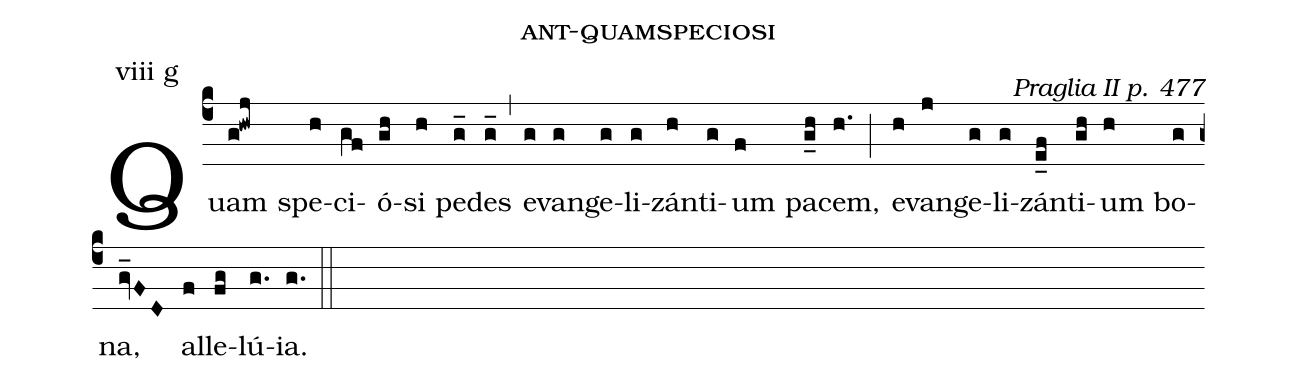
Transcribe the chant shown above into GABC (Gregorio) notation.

name: ant-quamspeciosi;
commentary: Praglia II p. 477;
annotation: viii g;
%%
(c4) Quam(g!hwj) spe(h)ci(gf)ó(gh)si(h) pe(g_)des(g_) (,) e(g)van(g)ge(g)li(g)zán(h)ti(g)um(f) pa(g_h)cem,(h.) (;) e(h)van(j)ge(g)li(g)zán(e_f)ti(gh)um(h) bo(g)na,(gv_FD) al(f)le(fg)lú(g.)ia.(g.) (::)
